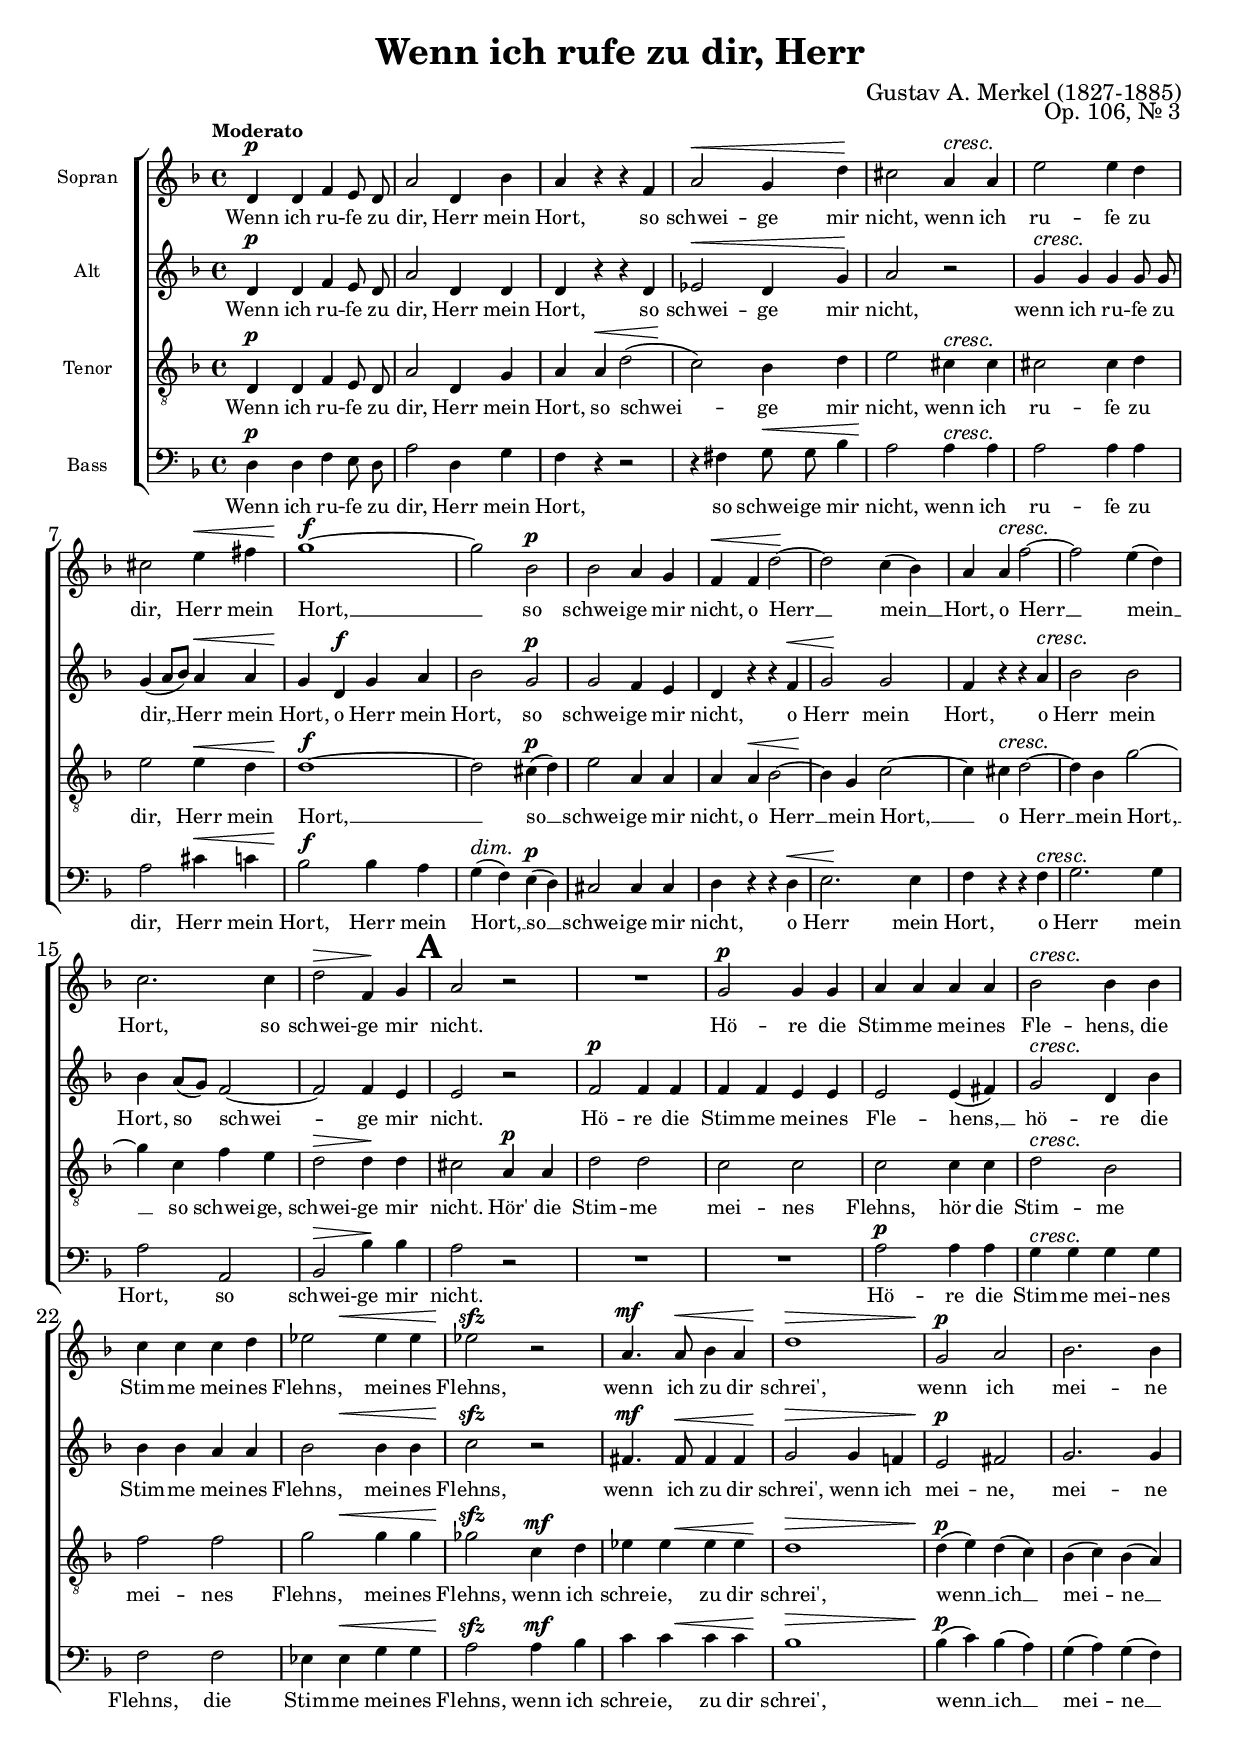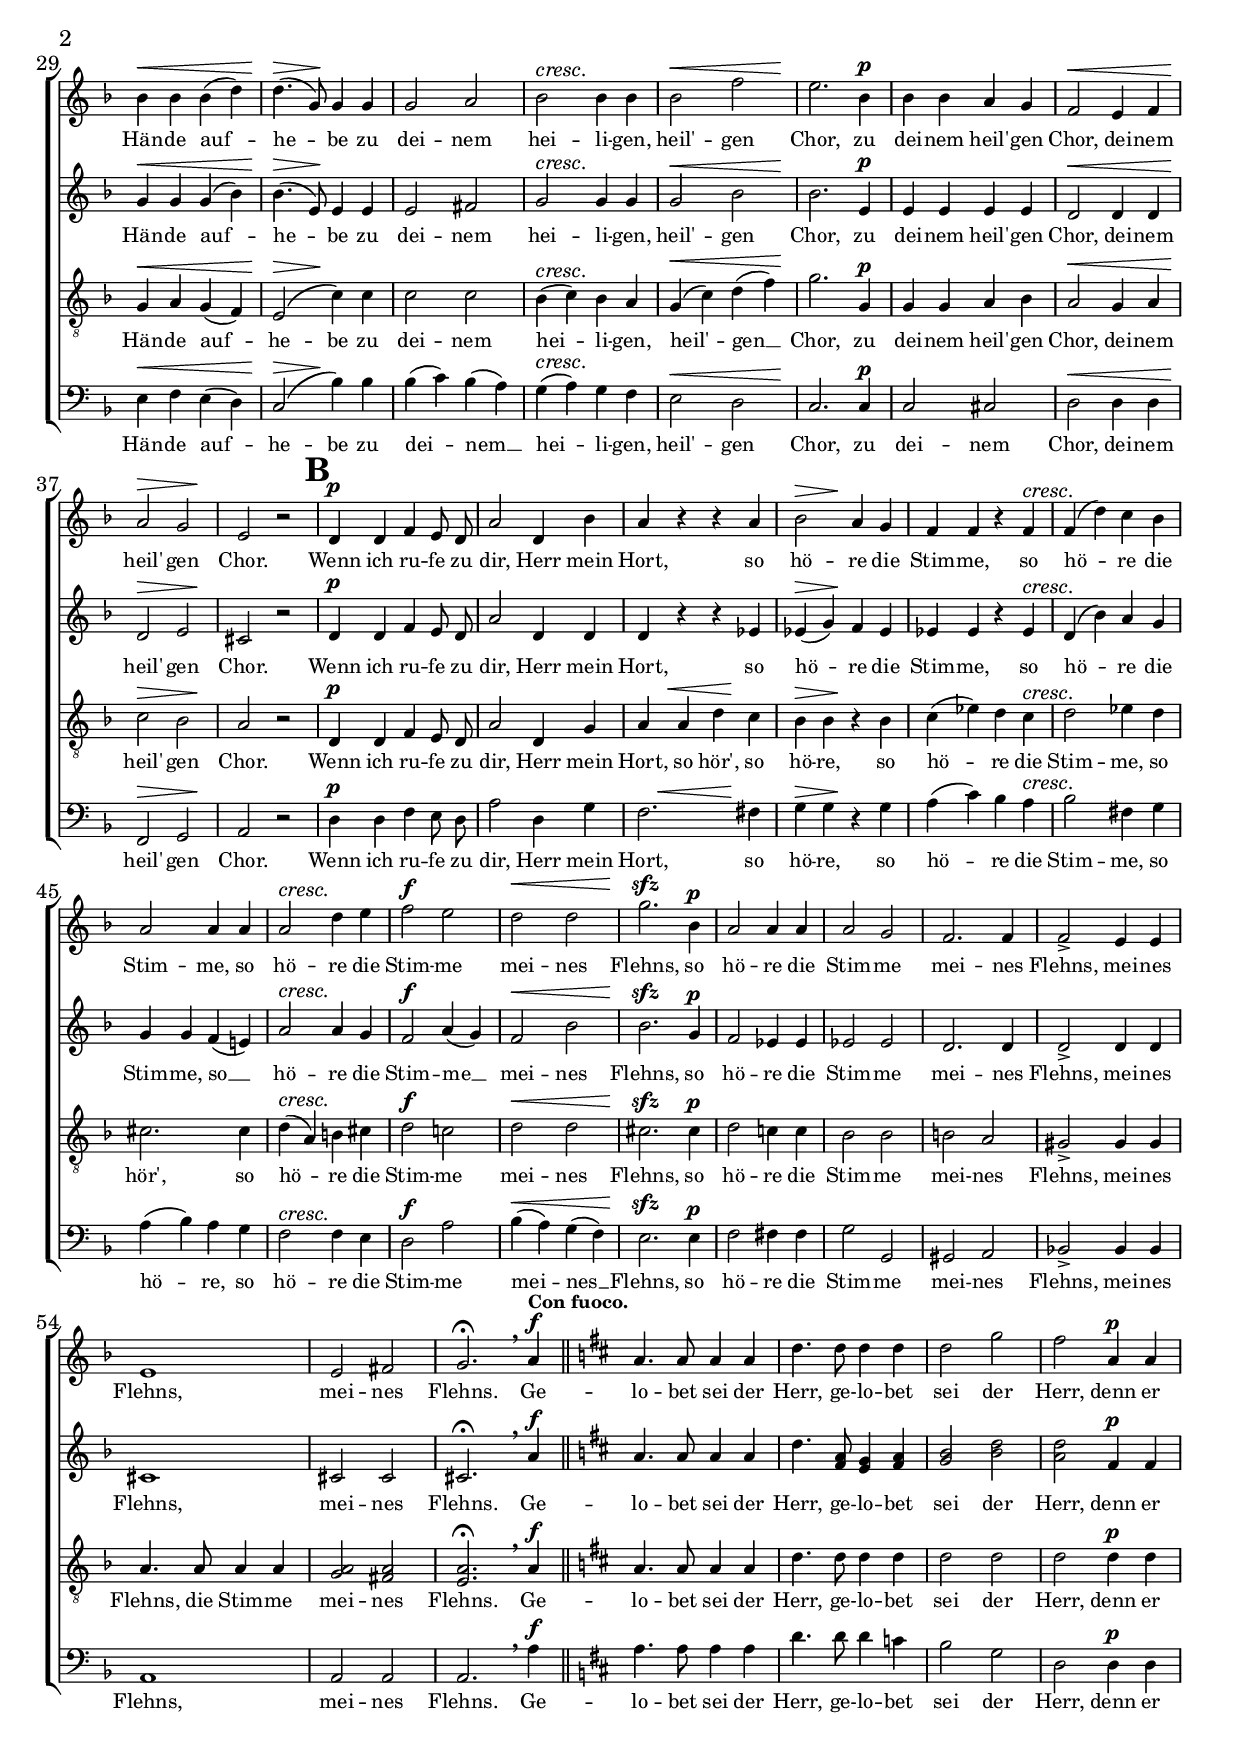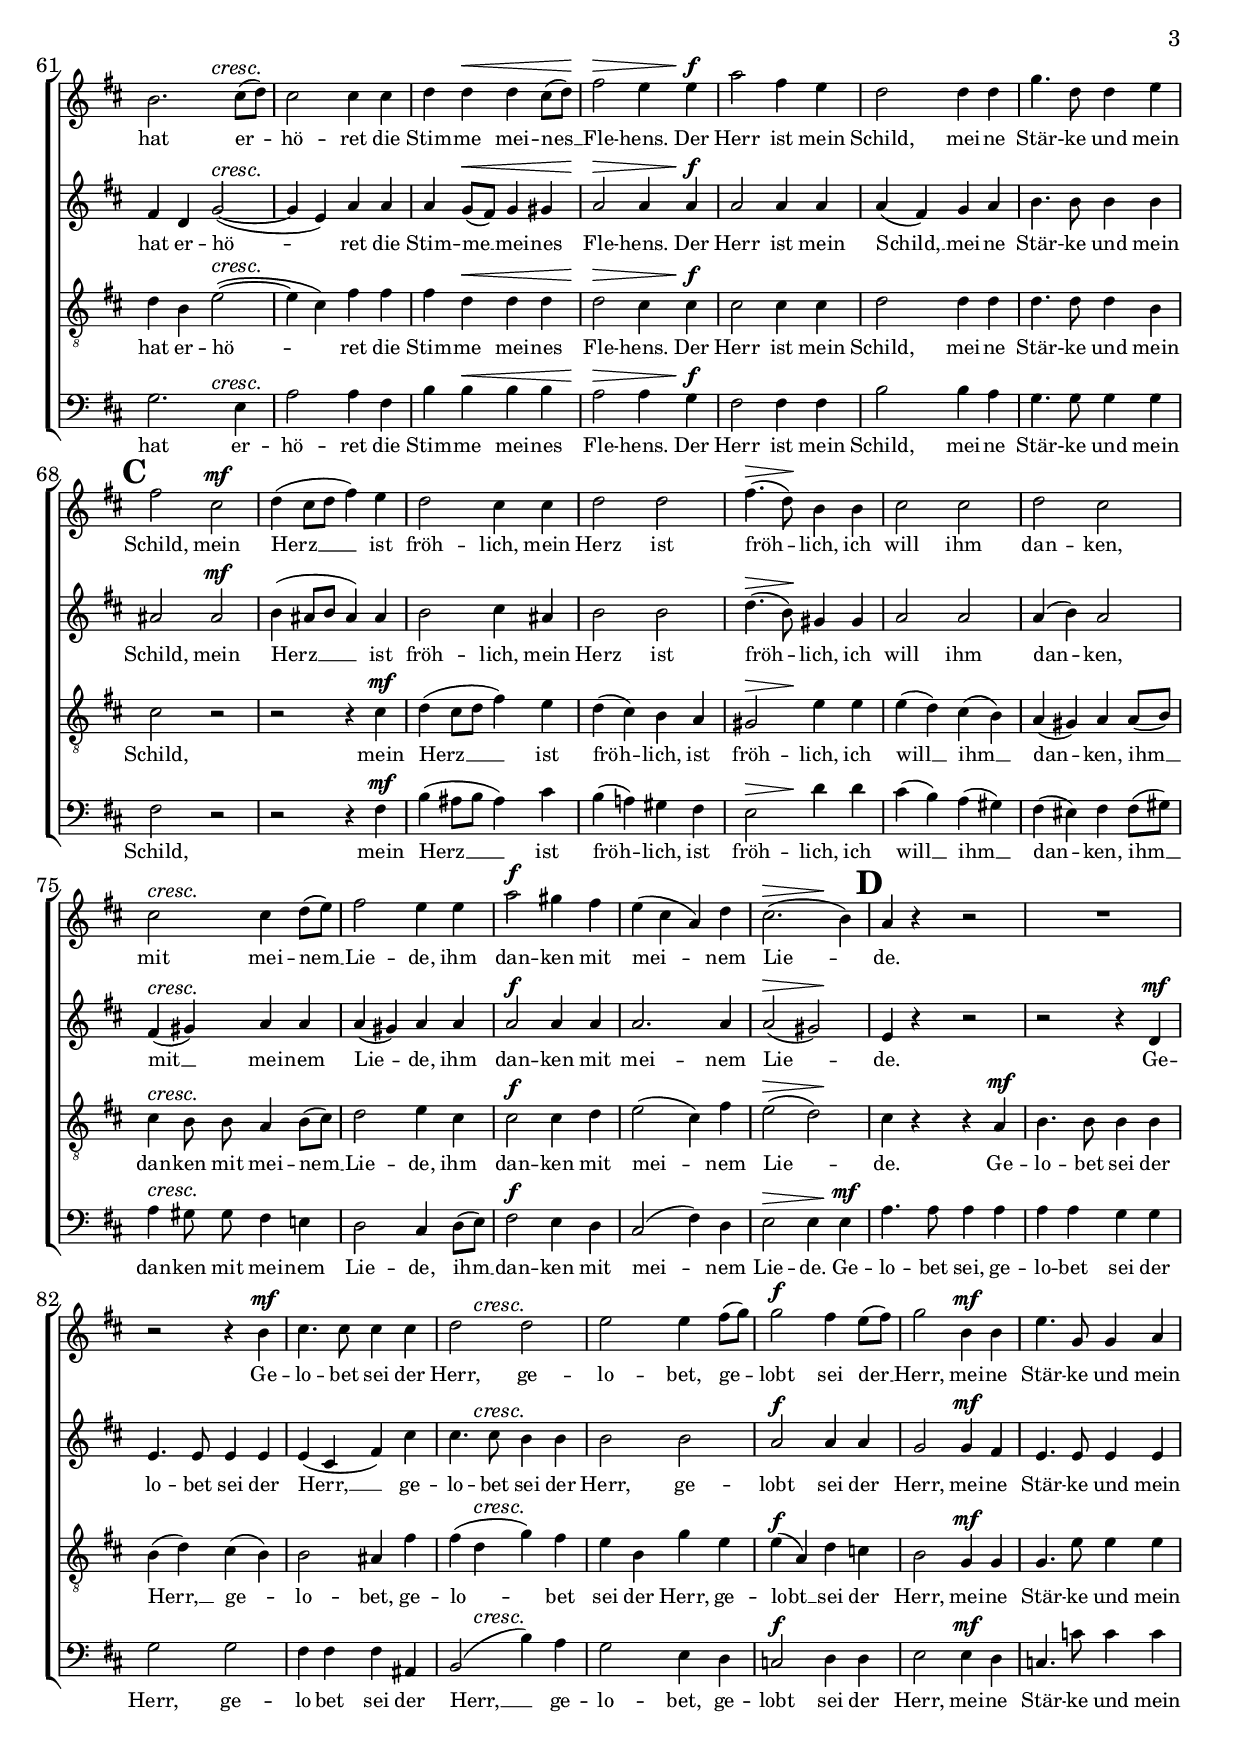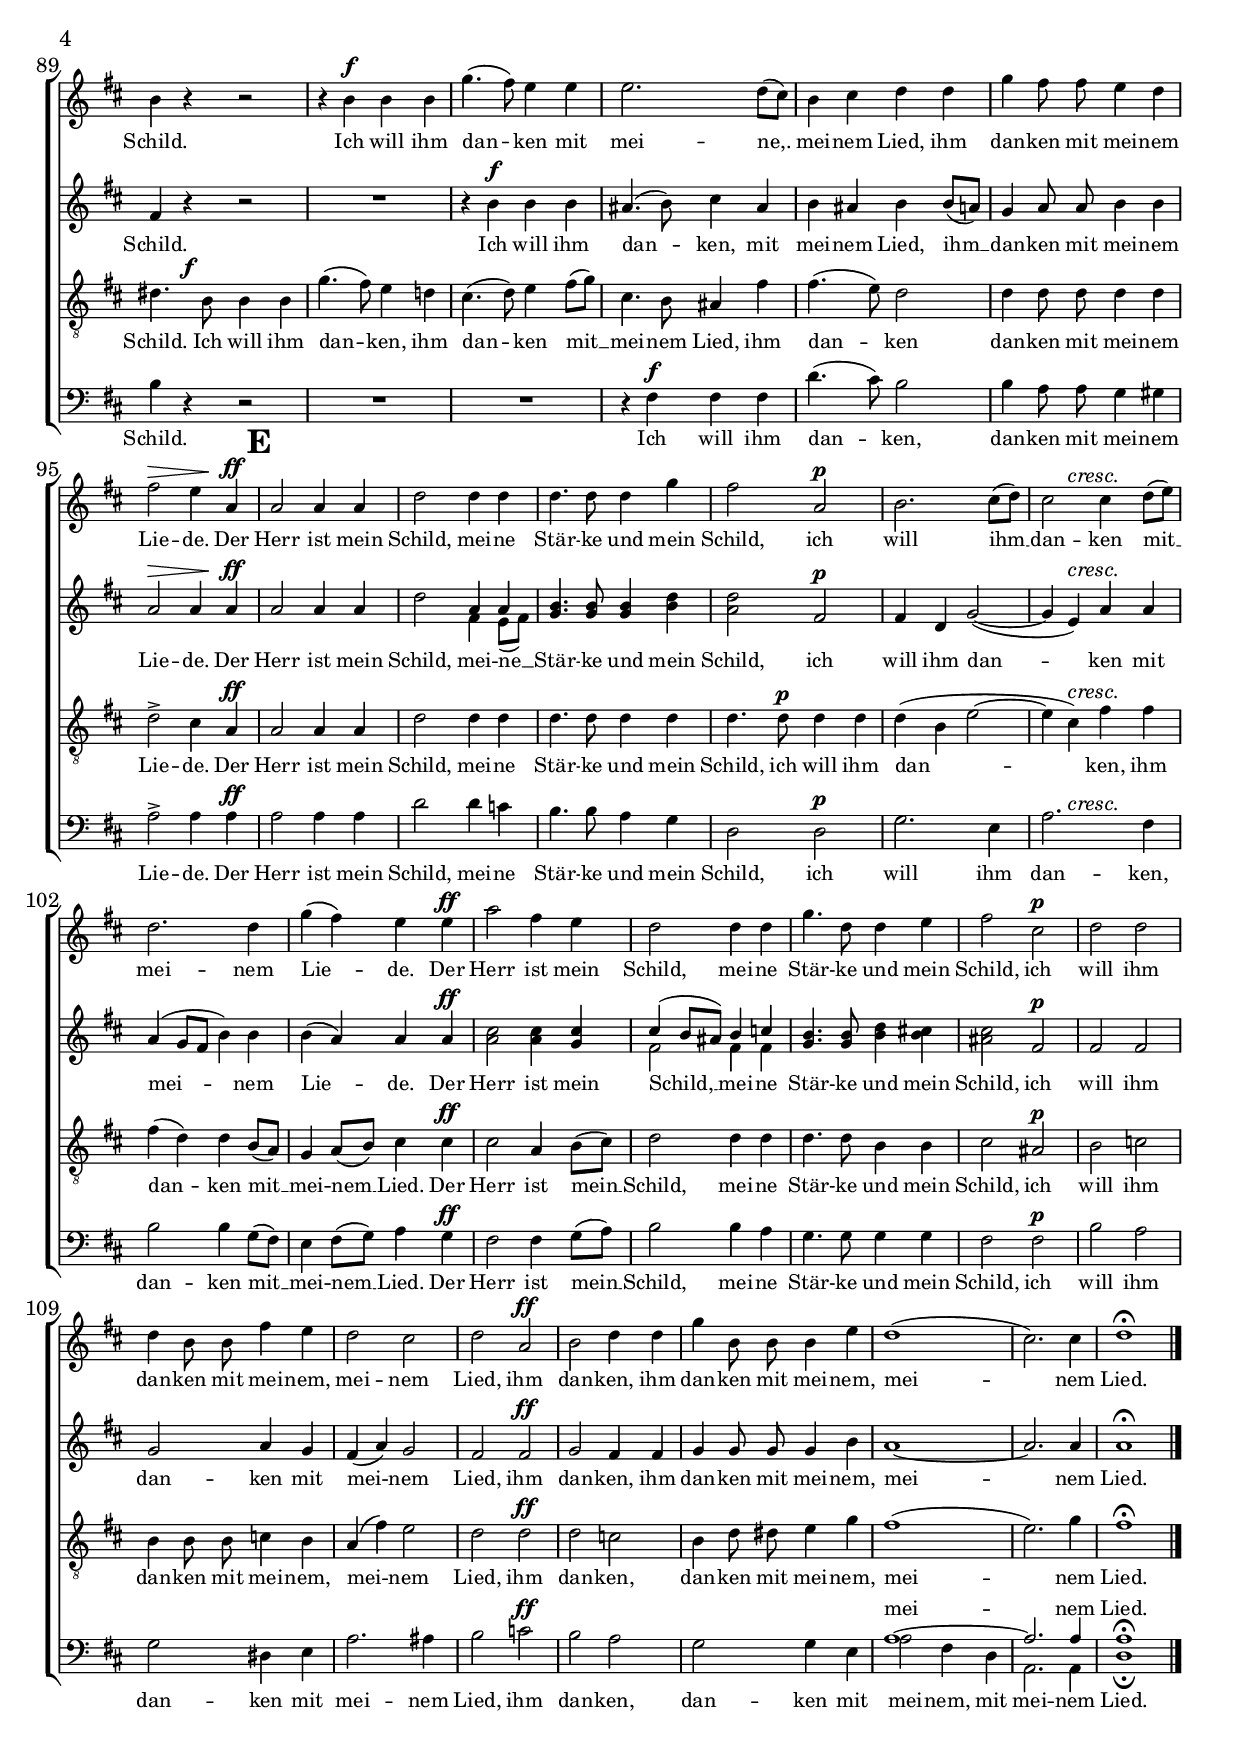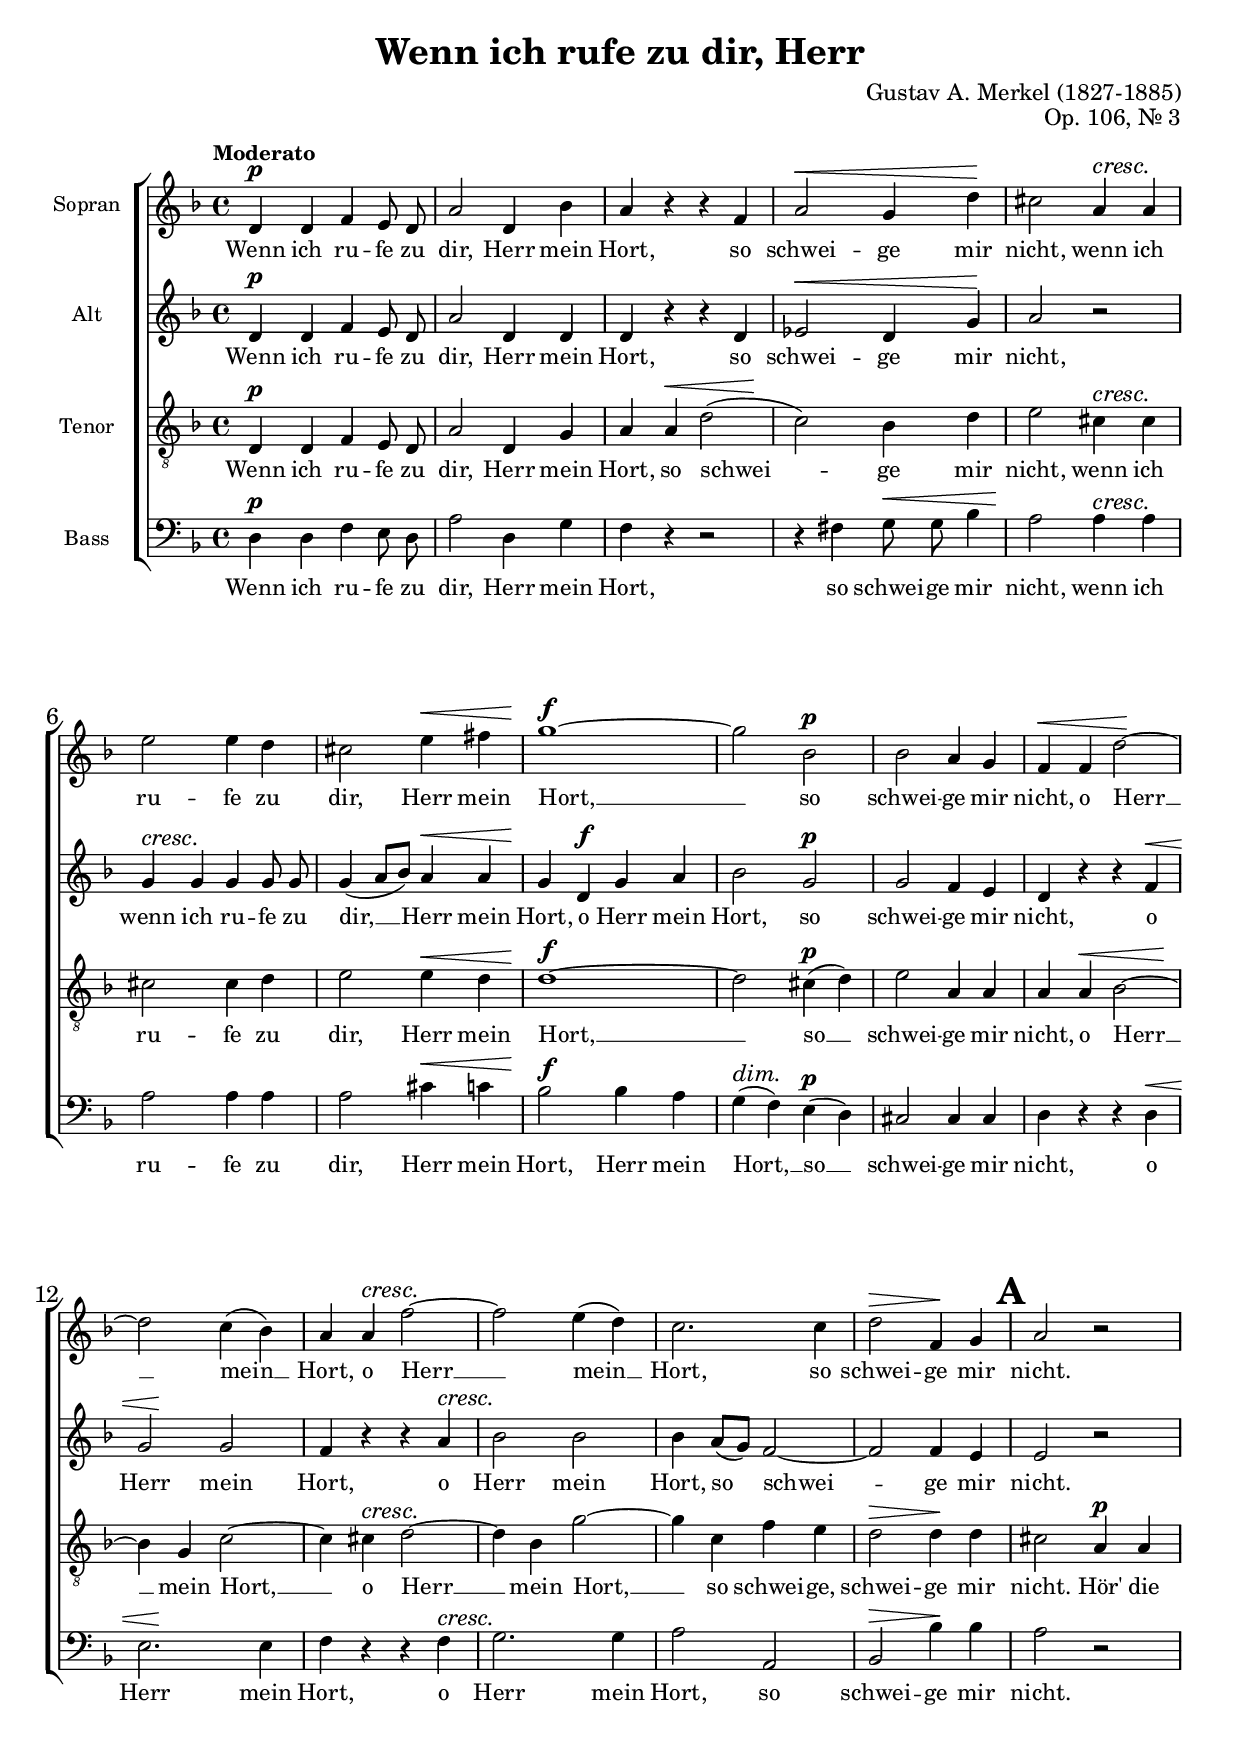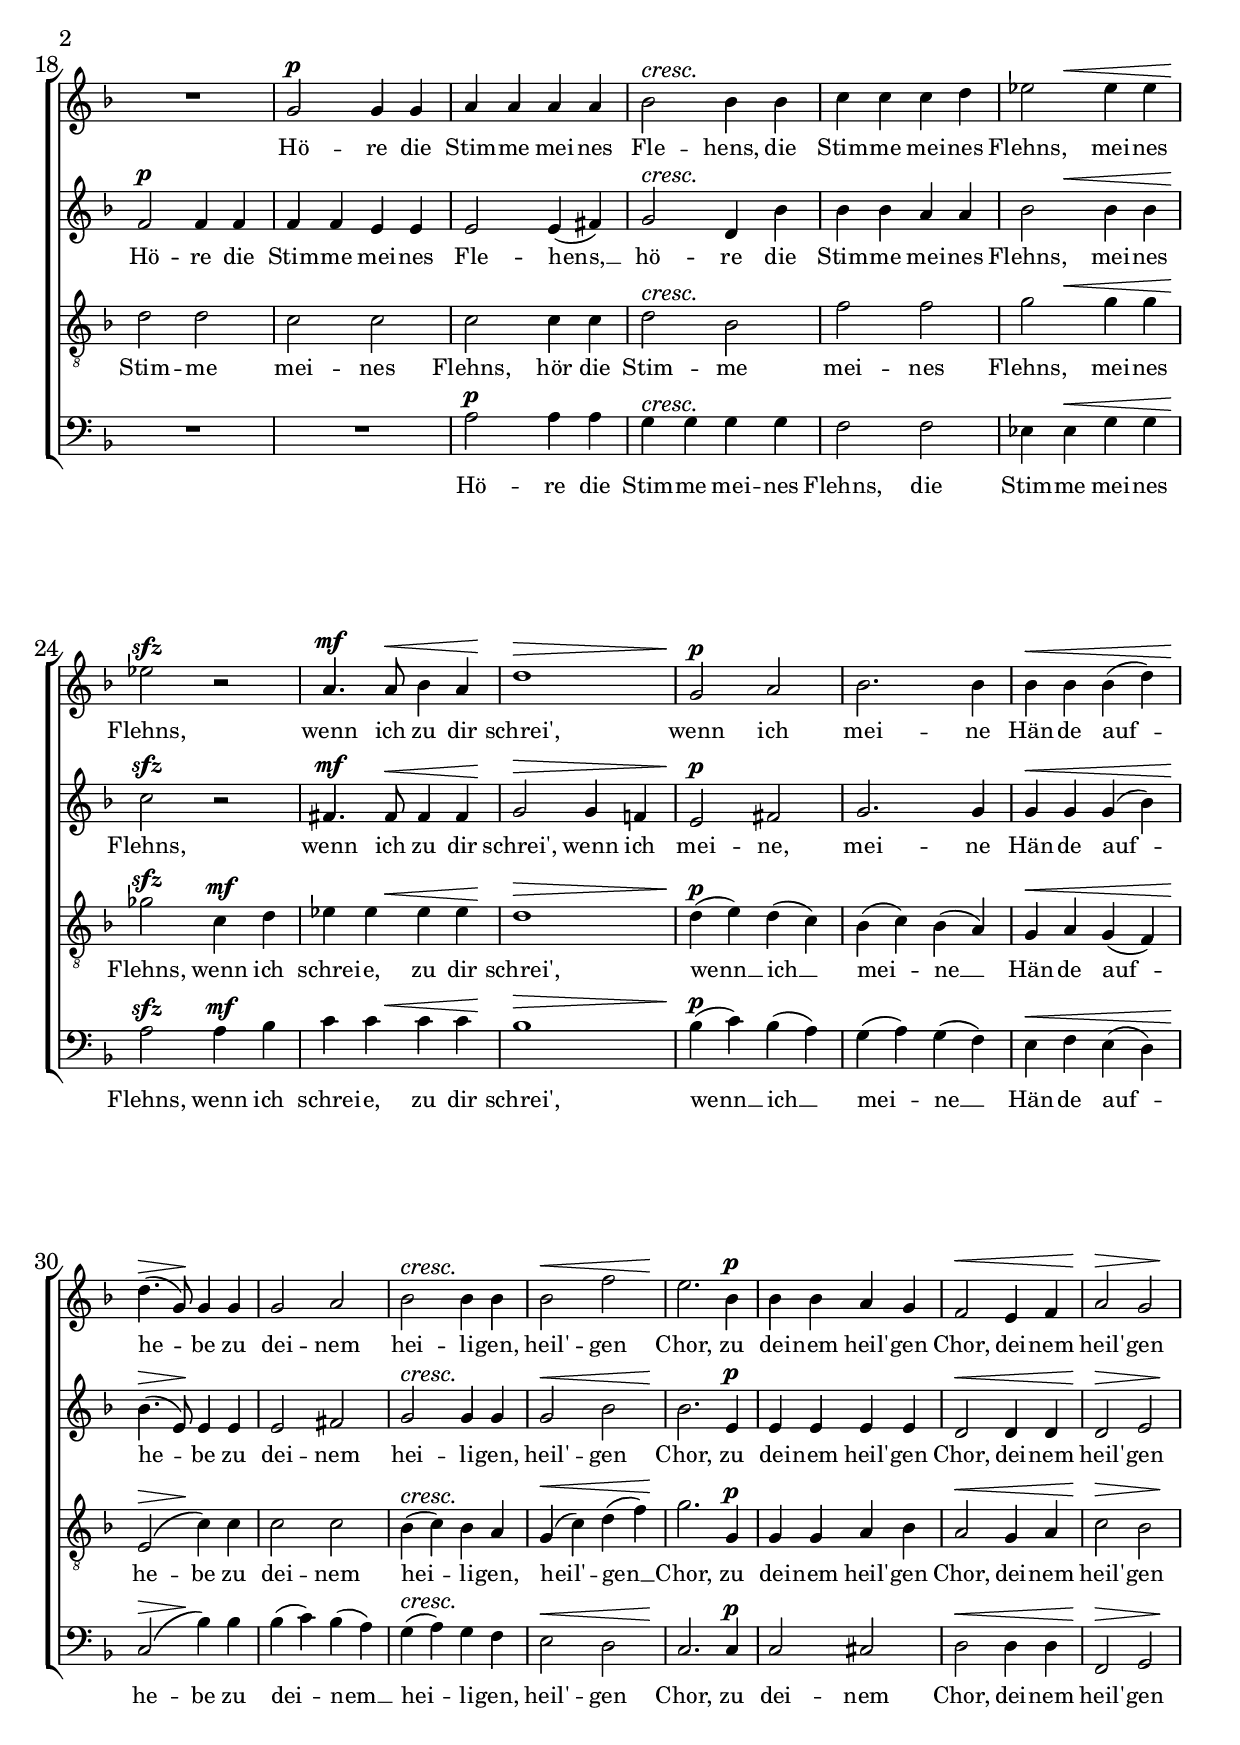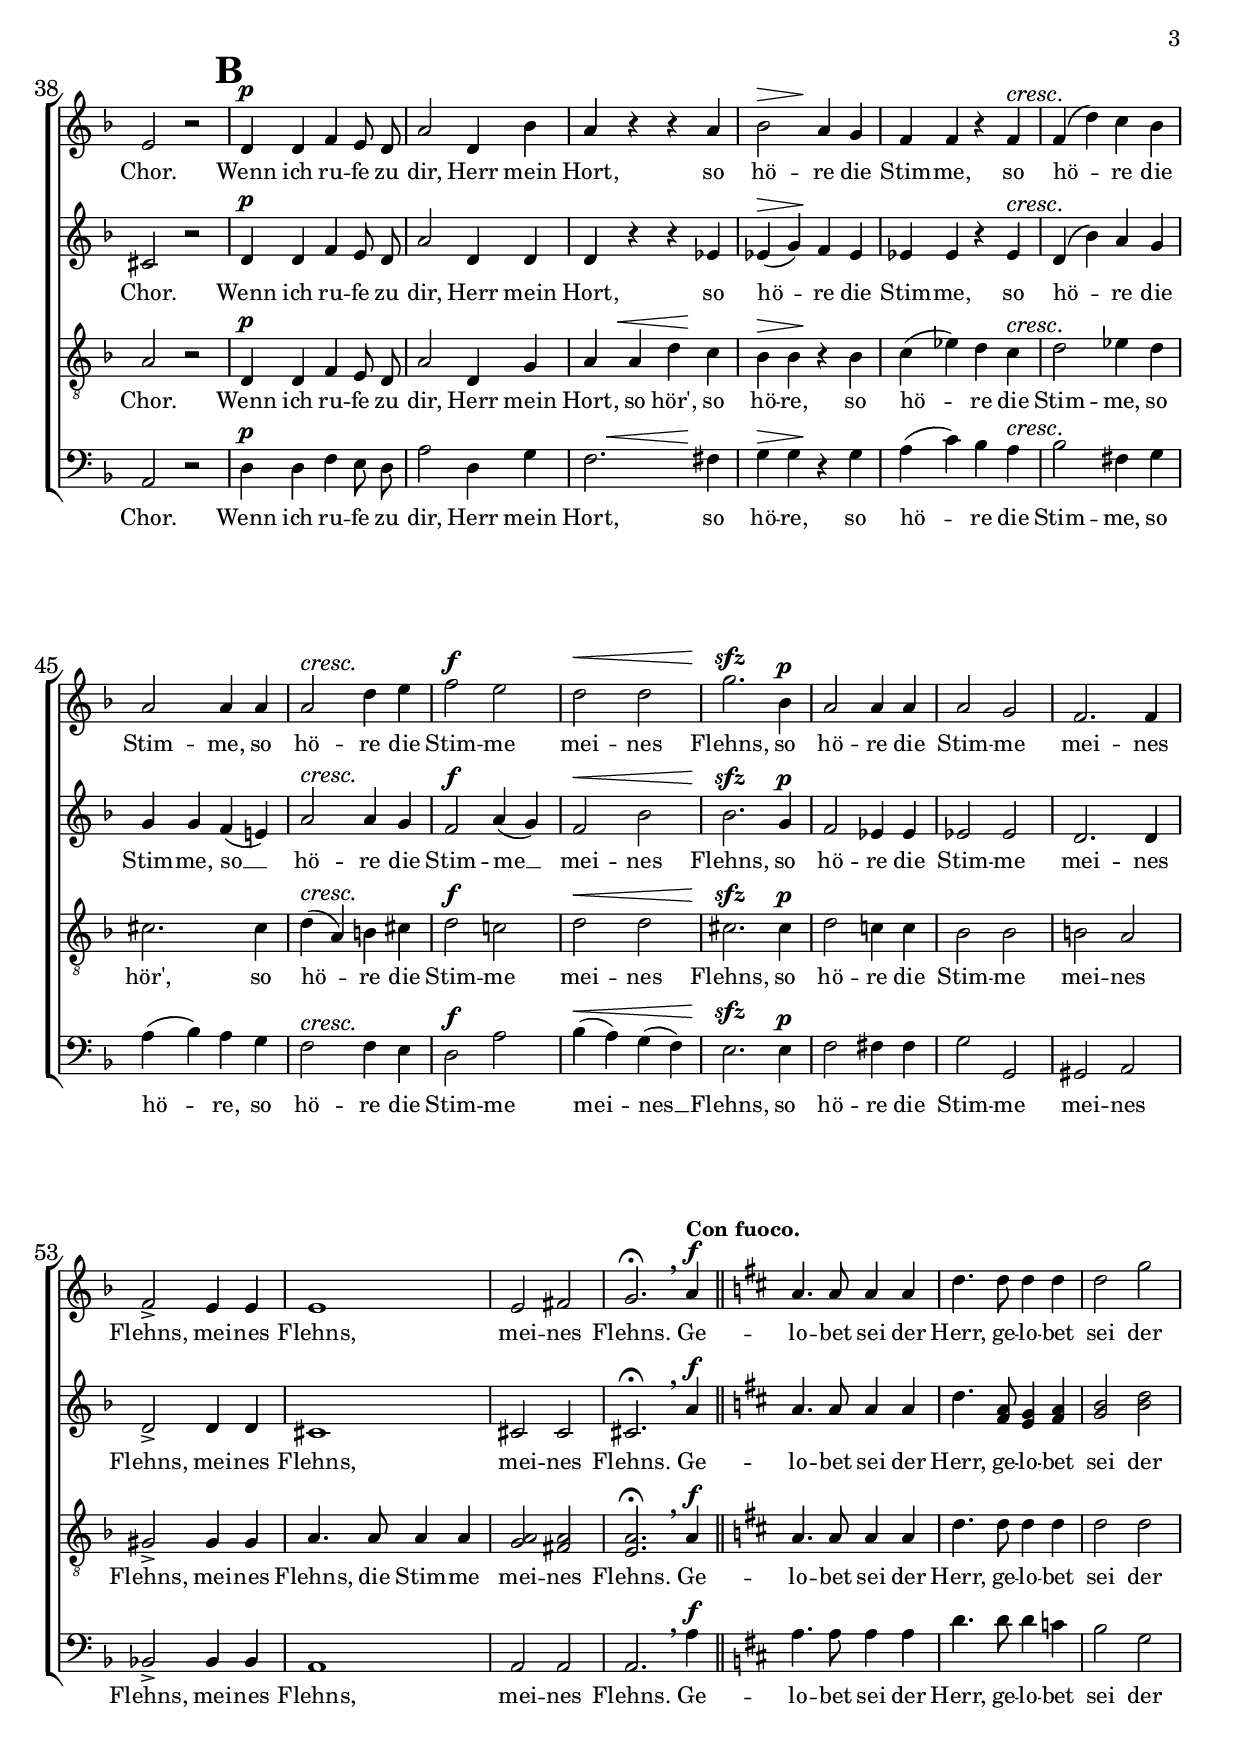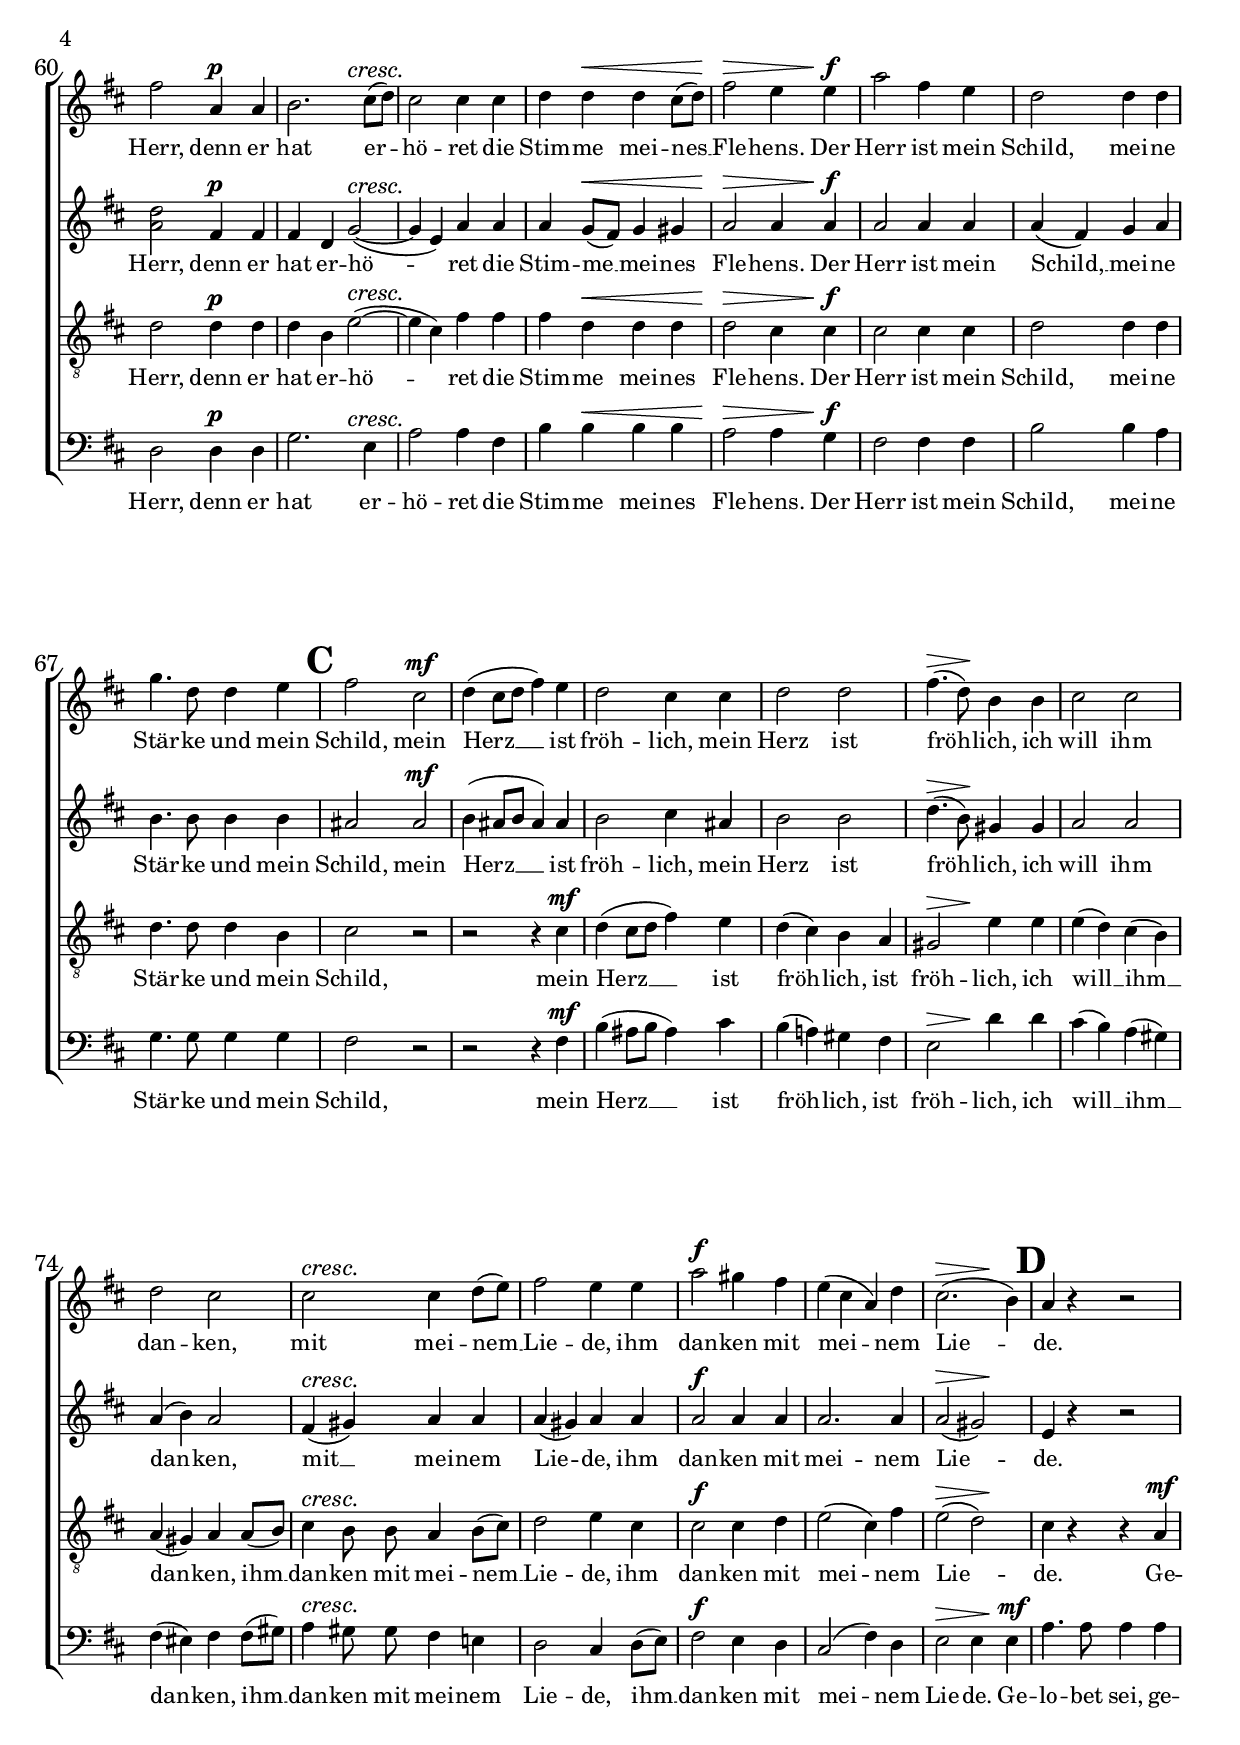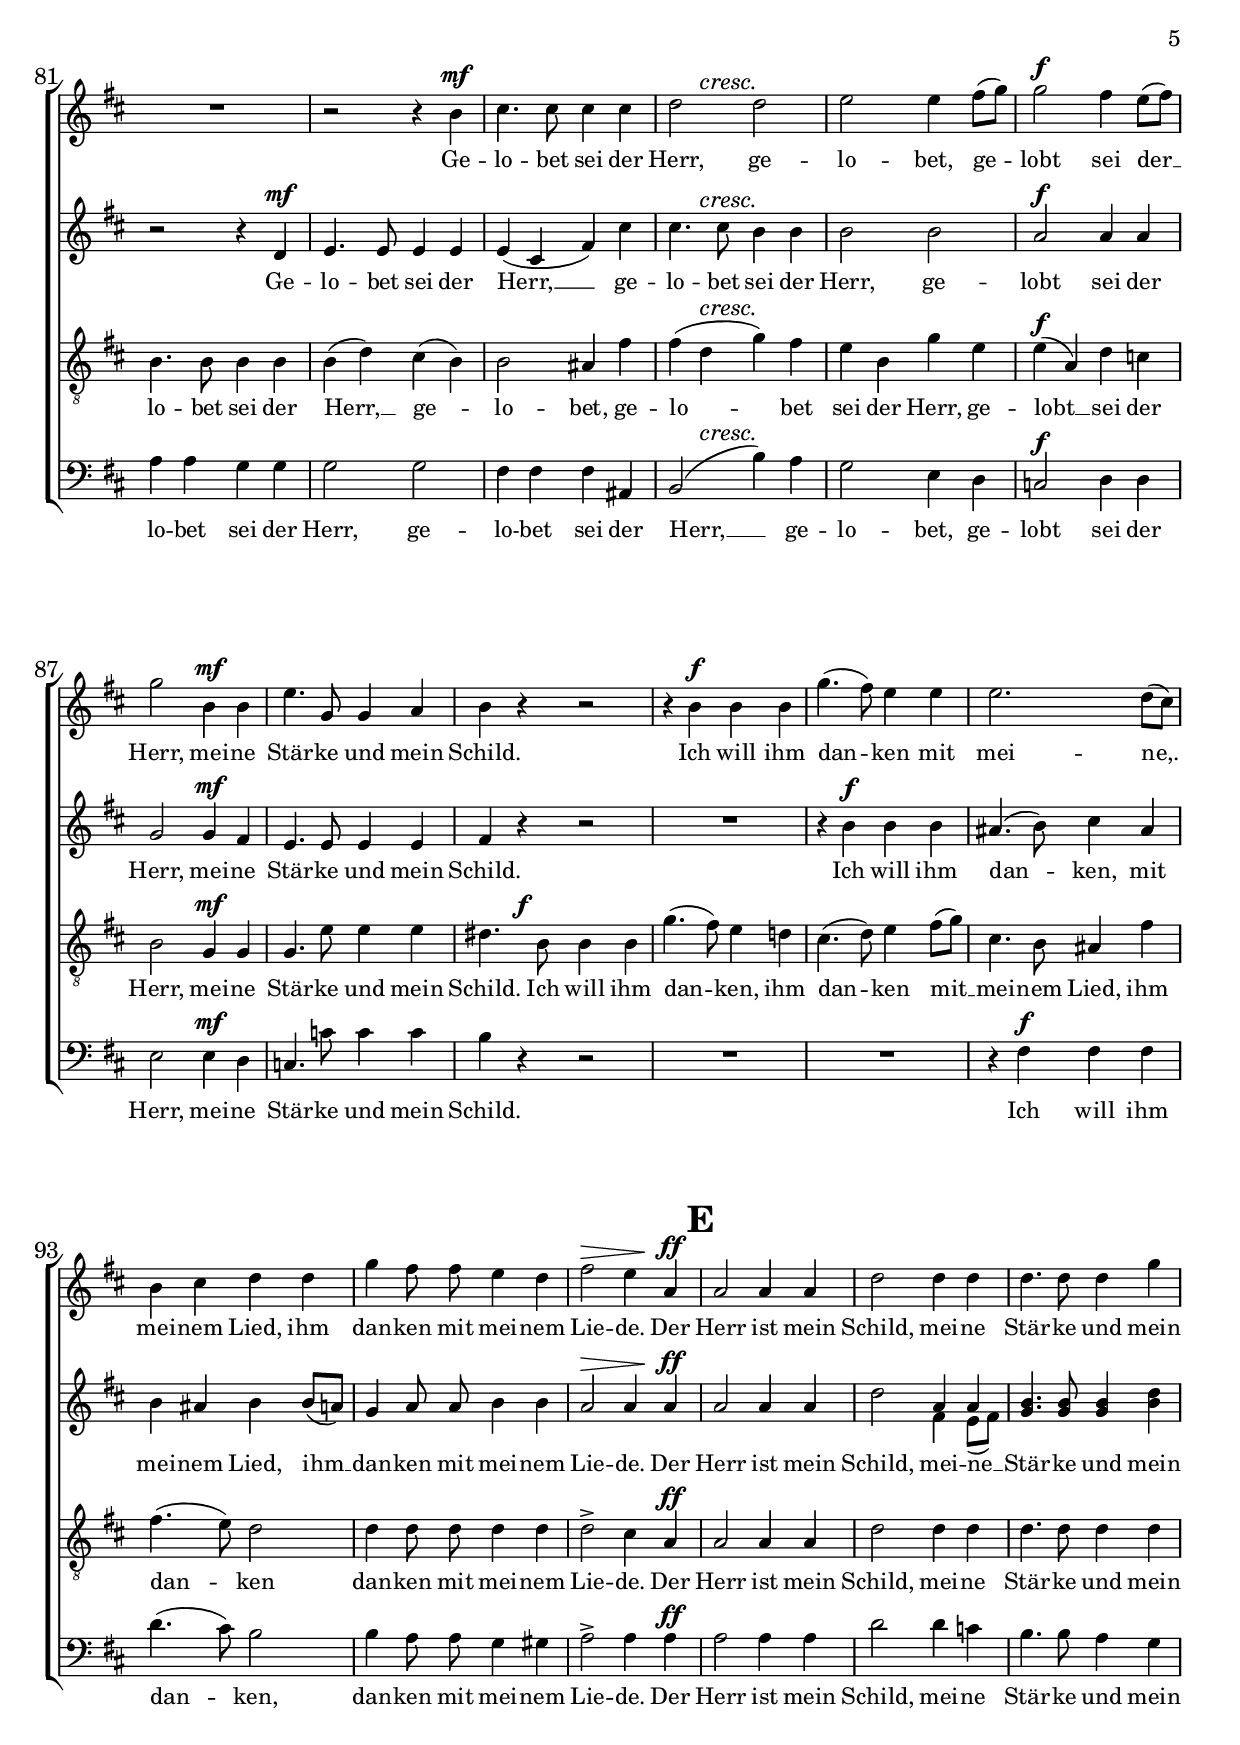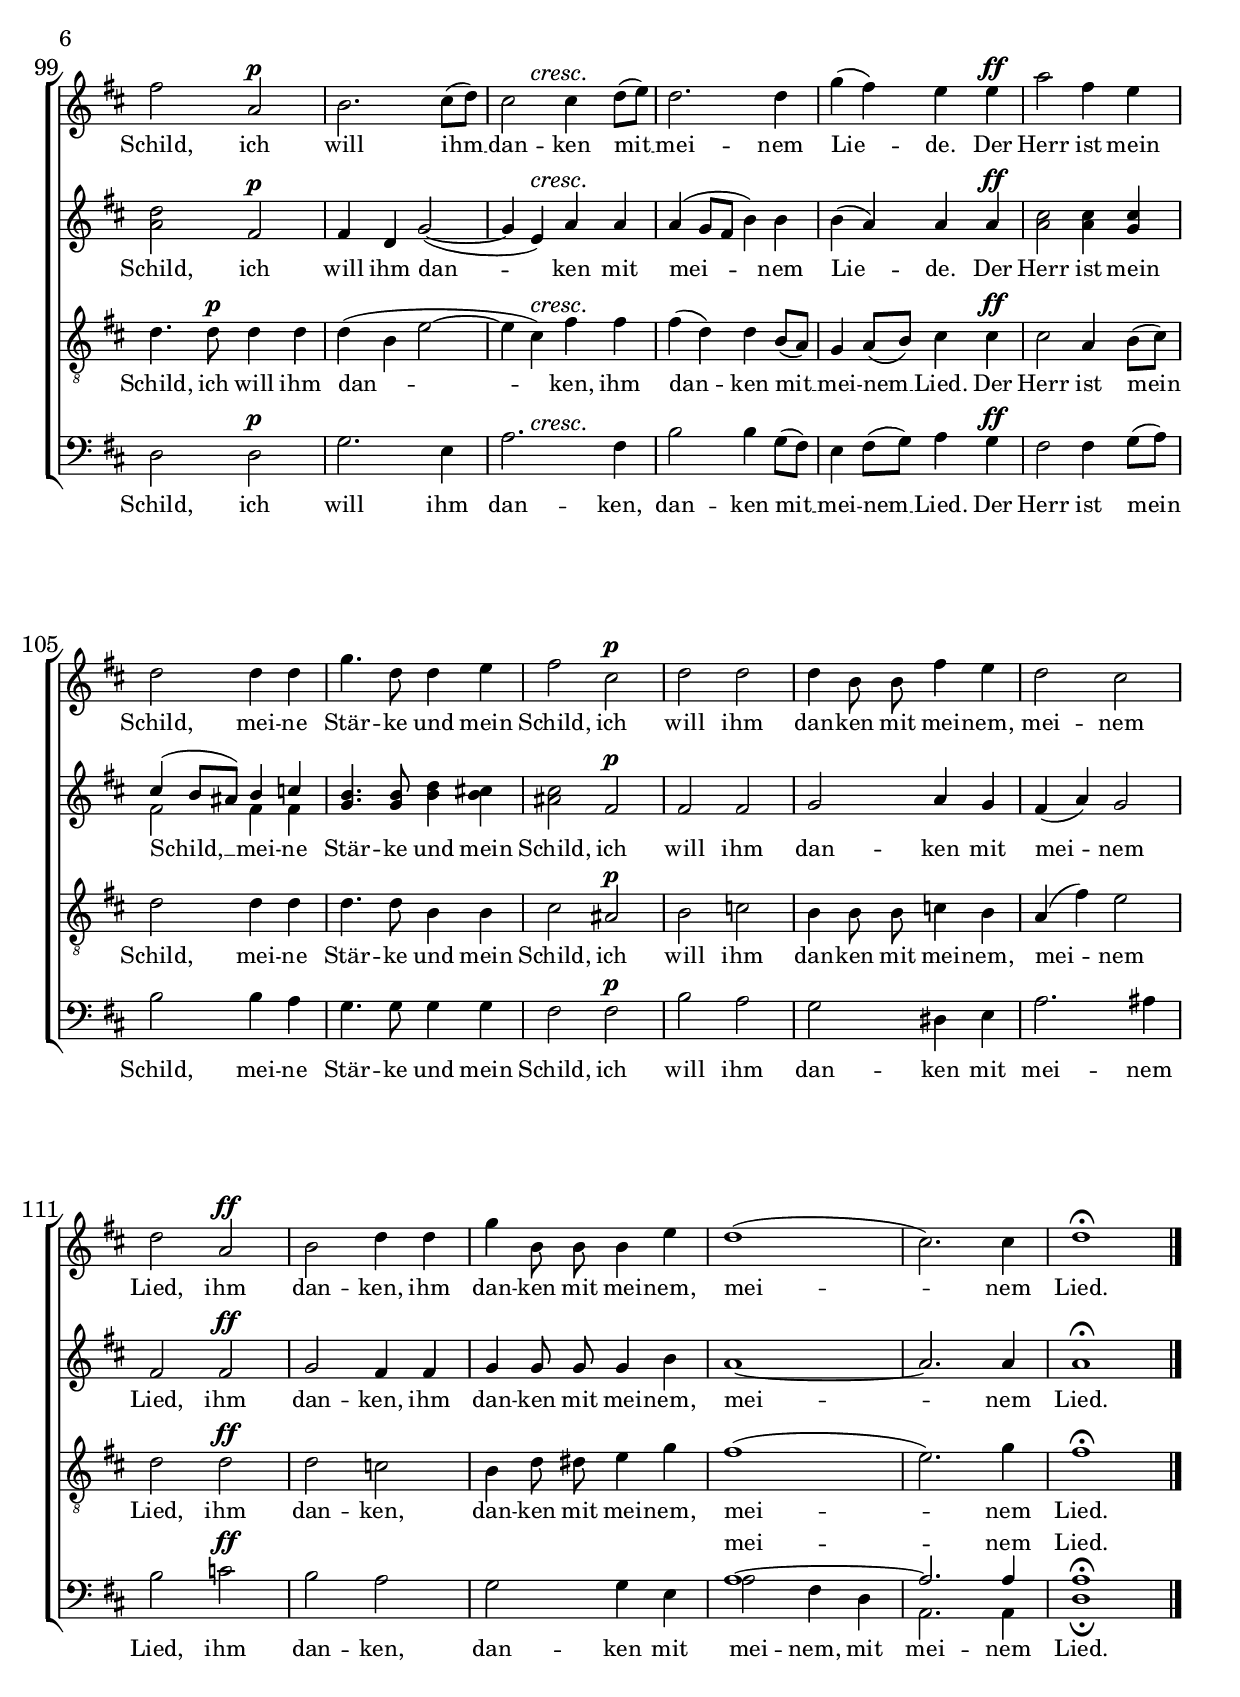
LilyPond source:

\version "2.22.1"

\header {
  title = "Wenn ich rufe zu dir, Herr"
  composer = "Gustav A. Merkel (1827-1885)"
  opus = "Op. 106, Nr. 3"
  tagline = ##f
}

\version "2.22.1"

global = {
  \key d \minor
  \time 4/4
  \dynamicUp
  \autoBeamOff
  \set Score.markFormatter = #format-mark-box-letters
  \override Score.RehearsalMark.font-size = #5
  \override DynamicTextSpanner.style = #'none
  \set Score.tempoHideNote = ##t  % Tempoangaben verbergen, nur für MIDI
}

dTutti = {
  \global
  \tempo "Moderato" 4=96  s1\p | s | \tag #'s \tag #'a \tag #'b {s} \tag #'t {s4 s2\< s8 s\!} |
  \tag #'s \tag #'a {s2.\< s16 s\! s8} \tag #'t {s1} \tag #'b {s2 s4.\< s16 s\! } | s2 \tag #'s \tag #'t \tag #'b {s2\cresc | s} \tag #'a { s2 | s2\cresc } s2 |
  
  s s4.\< s16 s\! | \tag #'s \tag #'t \tag #'b {s2\f} \tag #'a {s4 s\f} s2 | \tag #'s \tag #'a \tag #'t {s2} \tag #'b {s2\dim} s2\p | s1 |
  \tag #'s { s2\< s\! | s } \tag #'a \tag #'b { s2. s4\< | s8 s\! s4 s2 | s2. s4\cresc } \tag #'t { s4 s2\< s8 s\! | s2} \tag #'s \tag #'t { s2 | s4 s\cresc s2 } | s1 |
  s | \tag #'s \tag #'t \tag #'b {s2\> s16 s\! s8 s4 } \tag #'a {s1} | \mark \default s2 \tag #'s \tag #'b { s2 | s1 } \tag #'a { s2 | s1\p } \tag #'t {s2\p | s1 } |
  
  \tag #'s {s1\p | s} \tag #'a \tag #'t { s1*2 } \tag #'b { s1 | s\p } | s\cresc |
  s | s4 s2.\< | s2\sfz \tag #'s \tag #'a {s | s4\mf} \tag #'t \tag #'b {s2\mf | s4 } s8 s\< s4. s8\! |
  s1\> | s\p | s | s\< | s4.\> s8\! s2 |
  
  s1 | s\cresc | s2.\< s8 s\! | s2. s4\p | s1 |
  s1\< | s2.\> s4\! | s1 | \mark \default s\p | s |
  \tag #'s \tag #'a {s1} \tag #'t {s8. s16\< s4 s8 s\! s4} \tag #'b {s8 s\< s4 s8 s\! s4} | s4.\> s8\! s2 | s2. s4\cresc | s1 |
  
  s | s\cresc | s\f | s\< | s2.\sfz s4\p |
  s1*5 |
  s2. s8 s\! | s2. \breathe \tempo "Con fuoco." 4=132 s4\f \bar "||" \key d \major s1*2 |
  
  s1 | s2 s\p | s s\cresc | s1 |
  s4 s2.\< | s2.\> s4\f | s1*2 |
  s1 | \mark \default s2 \tag #'s \tag #'a { s2\mf | s1 } \tag #'t \tag #'b { s2 | s2. s4\mf } | s1 |
  
  s | s4.\> s8\! s2 | s1*2 |
  s1\cresc | s | s\f | s |
  s2\> s8 s\! \tag #'s \tag #'a \tag #'t { s4} \tag #'b {s4\mf} | \mark \default \tag #'s { s1*2 | s2. s4\mf } \tag #'a { s1 | s2. s4\mf | s1 } \tag #'t { s2. s4\mf | s1*2 } \tag #'b {s1*3} |
  
  s1 | s4 s2.\cresc | s1 | s\f |
  s2 s\mf | s1 | \tag #'s { s1 | s4 s\f s2} \tag #'a \tag #'b {s1*2} \tag #'t { s4 s2.\f | s1} |
  \tag #'s \tag #'t {s1*3} \tag #'a {s4 s2.\f | s1*2} \tag #'b {s1 | s4 s2.\f | s1} |
  
  s1 | \tag #'s \tag #'a {s2\> s8 s\!} \tag #'t \tag #'b { s2.} s4\ff | \mark \default s1*2 |
  s1 | \tag #'s \tag #'a \tag #'b {s2 s\p} \tag #'t {s4. s8\p s2} | s1 | s4 s2.\cresc |
  s1 | s2. s4\ff | s1 |
  
  s1*2 | s2 s\p | s1 |
  s1*2 | s2 s\ff | s1 |
  s1*4 \bar "|."
}

nSopran = \relative c' {
  \global
  d4 d f e8 d | a'2 d,4 bes' | a r r f |
  a2 g4 d' | cis2 a4 a | e'2 e4 d |
  
  cis2 e4 fis | g1~ | g2 bes, | bes a4 g |
  f f d'2~ | d c4( bes) | a a f'2~ | f e4( d) |
  c2. c4 | d2 f,4 g | a2 r | R1 |
  
  g2 g4 g | a a a a | bes2 bes4 bes |
  c c c d | es2 es4 es | es2 r | a,4. a8 bes4 a |
  d1 | g,2 a | bes2. bes4 | bes bes bes( d) | d4.( g,8) g4 g |
  
  g2 a | bes bes4 bes | bes2 f' | e2. bes4 | bes bes a g |
  f2 e4 f | a2 g | e r | d4 d f e8 d | a'2 d,4 bes' |
  a r r a | bes2 a4 g | f f r f | f( d') c bes |
  
  a2 a4 a | a2 d4 e | f2 e | d d | g2. bes,4 |
  a2 a4 a | a2 g | f2. f4 | f2-> e4 e | e1 |
  e2 fis | g2.\fermata a4 | a4. a8 a4 a | d4. d8 d4 d |
  
  d2 g | fis a,4 a | b2. cis8([ d]) | cis2 cis4 cis | 
  d d d cis8([ d]) | fis2 e4 e | a2 fis4 e | d2 d4 d |
  g4. d8 d4 e | fis2 cis | d4( cis8[ d] fis4) e | d2 cis4 cis |
  
  d2 d | fis4.( d8) b4 b | cis2 cis | d cis |
  cis cis4 d8([ e]) | fis2 e4 e | a2 gis4 fis | e( cis a) d |
  cis2.( b4) | a r r2 | R1 | r2 r4 b |
  
  cis4. cis8 cis4 cis | d2 d | e e4 fis8([ g])  | g2 fis4 e8([ fis]) |
  g2 b,4 b | e4. g,8 g4 a | b r r2 | r4 b b b |
  g'4.( fis8) e4 e | e2. d8([ cis]) | b4 cis d d |
  
  g fis8 fis e4 d | fis2 e4 a, | a2 a4 a | d2 d4 d |
  d4. d8 d4 g | fis2 a, | b2. cis8([ d]) | cis2 cis4 d8([ e]) |
  d2. d4 | g( fis) e e | a2 fis4 e |
  
  d2 d4 d | g4. d8 d4 e | fis2 cis | d d |
  d4 b8 b  fis'4 e | d2 cis | d a | b d4 d |
  g b,8 b b4 e | d1( | cis2.) cis4 | d1\fermata |
}

nAlt = \relative c' {
  \global
  d4 d f e8 d | a'2 d,4 d | d r r d |
  es2 d4 g | a2 r | g4 g g g8 g |
  
  g4( a8[ bes]) a4 a | g d g a | bes2 g | g f4 e |
  d r r f | g2 g | f4 r r a | bes2 bes |
  bes4 a8([ g]) f2~ | f f4 e | e2 r | f2 f4 f |
  
  f f e e | e2 e4( fis) | g2 d4 bes' |
  bes bes a a | bes2 bes4 bes | c2 r | fis,4. fis8 fis4 fis |
  g2 g4 f | e2 fis | g2. g4 | g g g( bes) | bes4.( e,8) e4 e |
  
  e2 fis | g g4 g | g2 bes | bes2. e,4 | e e e e |
  d2 d4 d | d2 e | cis r | d4 d f e8 d | a'2 d,4 d |
  d r r es | es( g) f es | es es r es | d( bes') a g |
  
  g g f( e!) | a2 a4 g | f2 a4( g) | f2 bes | bes2. g4 |
  f2 es4 es | es2 es | d2. d4 | d2-> d4 d | cis1 |
  cis2 cis | cis2.\fermata a'4 | a4. a8 a4 a | d4. <a fis>8 <g e>4 <a fis> |
  
  <b g>2 <d b> | <d a> fis,4 fis | fis d g2~( | g4 e) a a |
  a g8([ fis]) g4 gis | a2 a4 a | a2 a4 a | a( fis) g a |
  b4. b8 b4 b | ais2 ais | b4( ais8[ b] ais4) ais | b2 cis4 ais |
  
  b2 b | d4.( b8) gis4 gis | a2 a | a4( b) a2 |
  fis4( gis) a a | a( gis) a a | a2 a4 a | a2. a4 |
  a2( gis) | e4 r r2 | r r4 d | e4. e8 e4 e |
  
  e( cis fis) cis' | cis4. cis8 b4 b | b2 b | a a4 a |
  g2 g4 fis | e4. e8 e4 e | fis r r2 | R1 |
  r4 b b b | ais4.( b8) cis4 ais | b ais b b8([ a]) |
  
  g4 a8 a b4 b | a2 a4 a | a2 a4 a | d2 <<\new Voice {\voiceOne a4 a } {\voiceTwo fis e8([ fis])}>> \oneVoice |
  <b g>4. <b g>8 <b g>4 <d b> | <d a>2 fis, | fis4 d g2~( | g4 e) a a |
  a( g8[ fis] b4) b | b( a) a a | <a cis>2 <a cis>4 <g cis> |
  
  <<{\voiceOne cis4( b8[ ais]) b4 c} \new Voice {\voiceTwo fis,2 fis4 fis}>> \oneVoice | <g b>4. <g b>8 <b d>4 <b cis!> | <ais cis>2 fis | fis fis |
  g a4 g | fis( a) g2 | fis fis | g fis4 fis |
  g g8 g g4 b | a1~ | a2. a4 | a1\fermata |
}

nTenor = \relative c {
  \global
  d4 d f e8 d | a'2 d,4 g | a a d2( |
  c) bes4 d | e2 cis4 cis | cis2 cis4 d |
  
  e2 e4 d | d1~ | d2 cis4( d) | e2 a,4 a |
  a a bes2~ | bes4 g c2~ | c4 cis d2~ | d4 bes g'2~ |
  g4 c, f e | d2 d4 d | cis2 a4 a | d2 d |
  
  c c | c c4 c | d2 bes |
  f' f | g g4 g | ges2 c,4 d | es es es es |
  d1 | d4( e) d( c) | bes( c) bes( a) | g a g( f) | e2\( c'4\) c |
  
  c2 c | bes4( c) bes a | g( c) d( f ) | g2. g,4 | g g a bes |
  a2 g4 a | c2 bes | a r | d,4 d f e8 d | a'2 d,4 g |
  a a d c | bes bes r bes | c( es) d c | d2 es4 d |
  
  cis2. cis4 | d(a) b cis | d2 c! | d d | cis2. cis4 |
  d2 c!4 c | bes2 bes | b! a | gis-> gis4 gis | a4. a8 a4 a |
  <a g>2 <a fis> | <a e>2.\fermata a4 | a4. a8 a4 a | d4. d8 d4 d |
  
  d2 d | d d4 d | d b e2~( | e4 cis) fis fis |
  fis d d d | d2 cis4 cis | cis2 cis4 cis | d2 d4 d |
  d4. d8 d4 b | cis2 r | r r4 cis | d( cis8[ d] fis4) e |
  
  d( cis) b a | gis2 e'4 e | e( d) cis( b) | a( gis) a a8([ b]) |
  cis4 b8 b a4 b8([ cis]) | d2 e4 cis | cis2 cis4 d | e2( cis4) fis |
  e2( d) | cis4 r r a | b4. b8 b4 b | b( d) cis( b) |
  
  b2 ais4 fis' | fis( d g) fis | e b g' e | e( a,) d c |
  b2 g4 g | g4. e'8 e4 e | dis4. b8 b4 b | g'4.( fis8) e4 d |
  cis4.( d8) e4 fis8([ g])  | cis,4. b8 ais4 fis' | fis4.( e8) d2 |
  
  d4 d8 d d4 d | d2-> cis4 a | a2 a4 a | d2 d4 d |
  d4. d8 d4 d | d4. d8 d4 d | d( b e2~ | e4 cis) fis fis |
  fis( d) d b8([ a]) | g4 a8([ b]) cis4 cis | cis2 a4 b8([ cis]) |
  
  d2 d4 d | d4. d8 b4 b | cis2 ais | b c! |
  b4 b8 b c4 b | a( fis') e2 | d d | d c |
  b4 d8 dis e4 g | fis1( | e2.) g4 | fis1\fermata |
}

nBass = \relative c {
  \global
  d4 d f e8 d | a'2 d,4 g | f r r2 |
  r4 fis g8 g bes4 | a2 a4 a | a2 a4 a |
  
  a2 cis4 c | bes2 bes4 a | g( f) e( d) | cis2 cis4 cis |
  d r r d | e2. e4 | f r r f | g2. g4 |
  a2 a, | bes bes'4 bes | a2 r | R1 |
  
  R1 | a2 a4 a | g g g g |
  f2 f | es4 es g g | a2 a4 bes | c c c c |
  bes1 | bes4( c) bes( a) | g( a) g( f) | e f e( d) | c2\( bes'4\) bes |
  
  bes4( c) bes( a) | g( a) g f | e2 d | c2. c4 | c2 cis |
  d d4 d | f,2 g | a r | d4 d f e8 d | a'2 d,4 g |
  f2. fis4 | g g r g | a( c) bes a | bes2 fis4 g |
  
  a( bes) a g | f2 f4 e | d2 a' | bes4( a) g( f) | e2. e4 |
  f2 fis4 fis | g2 g, | gis a | bes!-> bes4 bes | a1 |
  a2 a | a2. a'4 | a4. a8 a4 a | d4. d8 d4 c |
  
  b2 g | d d4 d | g2. e4 | a2 a4 fis |
  b b b b | a2 a4 g | fis2 fis4 fis | b2 b4 a |
  g4. g8 g4 g | fis2 r | r r4 fis | b( ais8[ b] ais4) cis |
  
  b( a!) gis fis | e2 d'4 d | cis( b) a( gis) | fis( eis) fis fis8([ gis]) |
  a4 gis8 gis fis4 e | d2 cis4 d8([ e]) | fis2 e4 d | cis2( fis4) d |
  e2 e4 e | a4. a8 a4 a | a a g g | g2 g |
  
  fis4 fis fis ais, | b2( b'4) a | g2 e4 d | c2 d4 d |
  e2 e4 d | c4. c'8 c4 c | b r r2 | R1 |
  R1 | r4 fis fis fis | d'4.( cis8) b2 |
  
  b4 a8 a g4 gis | a2-> a4 a | a2 a4 a | d2 d4 c |
  b4. b8 a4 g | d2 d | g2. e4 | a2. fis4 |
  b2 b4 g8([ fis]) | e4 fis8([ g]) a4 g | fis2 fis4 g8([ a]) |
  
  b2 b4 a | g4. g8 g4 g | fis2 fis | b a |
  g dis4 e | a2. ais4 | b2 c | b a |
  g g4 e | <<\new Voice = "vBassI" {\voiceOne a1~ | a2. a4 | a1\fermata} {\voiceTwo a2 fis4 d | a2. a4 | d1\fermata}>> |
}

\version "2.22.1"

tTutti = \lyricmode {
  Wenn ich ru -- fe zu dir, Herr mein Hort, so
  schwei -- ge mir nicht, wenn ich ru -- fe zu
  
  \tag #'s \tag #'t \tag #'b { dir, } \tag #'a { dir, __ }  Herr mein \tag #'s \tag #'t { Hort, __  } \tag #'a { Hort, o Herr mein Hort, } \tag #'b { Hort, Herr mein Hort, __ so __ } \tag #'s \tag #'a { so } \tag #'t { so __ } schwei -- ge mir
  nicht, \tag #'s { \repeat unfold 2 {o Herr __ mein __ Hort, } so } \tag #'a \tag #'b {o Herr mein Hort, o Herr mein Hort, so } \tag #'t {o Herr __ mein Hort, __ o Herr __ mein Hort, __ so schwei -- ge, }
  schwei -- ge mir nicht. \tag #'t { Hör' } \tag #'s \tag #'a \tag #'b { Hö -- re }
  
  die Stim -- me mei -- nes \tag #'s { Fle -- hens, die Stim -- me mei -- nes Flehns, mei -- nes Flehns, } \tag #'a { Fle -- hens, __ hö -- re die Stim -- me mei -- nes Flehns, mei -- nes Flehns, } \tag #'t { Flehns, hör die Stim -- me mei -- nes Flehns, mei -- nes Flehns, } \tag #'b { Flehns, die Stim -- me mei -- nes Flehns, }
  wenn ich \tag #'t \tag #'b { schrei -- e, }  zu dir
  schrei', \tag #'s { wenn ich mei -- ne } \tag #'a { wenn ich mei -- ne, mei -- ne } \tag #'t \tag #'b { wenn __ ich __ mei -- ne __ } Hän -- de auf -- he -- be zu
  
  dei -- \tag #'s \tag #'a \tag #'t { nem } \tag #'b { nem __ } hei -- li -- gen, heil' -- \tag #'s \tag #'a \tag #'b { gen } \tag #'t { gen __ } Chor, zu dei -- nem \tag #'s \tag #'a \tag #'t { heil' -- gen } |
  Chor, dei -- nem heil' -- gen Chor. Wenn ich ru -- fe zu dir, Herr mein
  Hort, \tag #'t { so hör', } \tag #'s \tag #'a { so hö -- re die Stim -- me, so hö -- re die Stim -- me, } \tag #'t \tag #'b { so hö -- re, so hö -- re die Stim -- me, so } \tag #'t { hör', } \tag #'b { hö -- re, } 
  
  \tag #'s \tag #'t \tag #'b { so } \tag #'a { so __ } hö -- re die Stim -- \tag #'s \tag #'t \tag #'b { me } \tag #'a { me __ } mei -- \tag #'s \tag #'a \tag #'t { nes } \tag #'b { nes __ } Flehns, so
  hö -- re die Stim -- me mei -- nes Flehns, mei -- nes Flehns, \tag #'t { die Stim -- me }
  mei -- nes Flehns. Ge -- lo -- bet sei der Herr, ge -- lo -- bet
  
  sei der Herr, denn er hat er -- hö -- ret die
  Stim -- \tag #'s \tag #'t \tag #'b { me } \tag #'a { me __ } mei -- \tag #'s { nes __ } \tag #'a \tag #'t \tag #'b { nes } Fle -- hens. Der Herr ist mein \tag #'s \tag #'t \tag #'b { Schild, } \tag #'a { Schild, __ } mei -- ne
  Stär -- ke und mein Schild, mein Herz __ ist fröh -- lich, \tag #'s \tag #'a { mein Herz ist fröh -- lich, } \tag #'t \tag #'b { ist fröh -- lich, }
  
  ich \tag #'s \tag #'a { will ihm } \tag #'t \tag #'b { will __ ihm __ } dan -- ken, \tag #'t \tag #'b { ihm __ dan -- ken mit }
  \tag #'s { mit } \tag #'a { mit __ } \tag #'s \tag #'t { mei -- nem __ } \tag #'a \tag #'b { mei -- nem }  Lie -- de, \tag #'s \tag #'a \tag #'t { ihm } \tag #'b { ihm __ } dan -- ken mit mei -- nem
  Lie -- de. \tag #'s { Ge -- lo -- bet sei der Herr, ge -- lo -- bet, ge -- lobt sei der __ } \tag #'a { Ge -- lo -- bet sei der Herr, __ ge -- lo -- bet sei der Herr, ge -- lobt sei der } \tag #'t { Ge -- lo -- bet sei der Herr, __ ge -- lo -- bet, ge -- lo -- bet sei der Herr, ge -- lobt __ sei der } \tag #'b { Ge -- lo -- bet sei, ge -- lo -- bet sei der Herr, ge -- lo -- bet sei der Herr, __ ge -- lo -- bet, ge -- lobt sei der } 
  
  %
  Herr, mei -- ne Stär -- ke und mein Schild. Ich will ihm
  dan -- \tag #'s { ken mit mei -- ne,. mei -- nem Lied, ihm } \tag #'a { ken, mit mei -- nem Lied, ihm __ } \tag #'t { ken, ihm dan -- ken mit __ mei -- nem Lied, ihm dan -- ken } \tag #'b { ken, }
  
  dan -- ken mit mei -- nem Lie -- de. Der Herr ist mein Schild, mei -- \tag #'s \tag #'t \tag #'b { ne } \tag #'a { ne __ }
  Stär -- ke und mein Schild, ich will \tag #'s { ihm __ dan -- ken mit __ } \tag #'a \tag #'t \tag #'b { ihm } \tag #'a { dan -- ken mit } \tag #'t \tag #'b { dan -- ken, } \tag #'t { ihm }
  \tag #'s \tag #'a { mei -- nem Lie -- de. } \tag #'t \tag #'b { dan -- ken mit __ mei -- nem __ Lied. } Der Herr ist \tag #'s \tag #'a { mein } \tag #'t \tag #'b { mein __ }
  
  \tag #'s \tag #'t \tag #'b { Schild, } \tag #'a { Schild, __ } mei -- ne Stär -- ke und mein Schild, ich will ihm
  dan -- ken mit \tag #'s \tag #'t { mei -- nem, } mei -- nem Lied, ihm dan -- ken, \tag #'s \tag #'a { ihm }
  dan -- ken mit mei -- nem, \tag #'b { mit } mei -- nem Lied.
}

\version "2.22.1"

chormidi = \with {midiInstrument = "choir aahs"}

sSopran = 
  \new Staff  = "zSopran"
    \with {
      instrumentName = "Sopran"
      \chormidi
      \consists "Merge_rests_engraver"
    } 
    <<
      \keepWithTag #'s \dTutti
      { 
        \new Voice = "vSopran" {\nSopran}
      }
      \new Lyrics \lyricsto "vSopran" {\keepWithTag #'s \tTutti}
    >>

sAlt = 
  \new Staff  = "zAlt"
    \with {
      instrumentName = "Alt"
      \chormidi
      \consists "Merge_rests_engraver"
    } 
    <<
      \keepWithTag #'a \dTutti
      { 
        \new Voice = "vAlt" {\nAlt}
      }
      \new Lyrics \lyricsto "vAlt" {\keepWithTag #'a \tTutti}
    >>

sTenor = 
  \new Staff  = "zTenor"
    \with {
      instrumentName = "Tenor"
      \chormidi
      \consists "Merge_rests_engraver"
    } 
    <<
      \keepWithTag #'t \dTutti
      { 
        \new Voice = "vTenor" {\clef "violin_8" \nTenor}
      }
      \new Lyrics \lyricsto "vTenor" {\keepWithTag #'t \tTutti}
    >>

sBass = 
  \new Staff  = "zBass"
    \with {
      instrumentName = "Bass"
      \chormidi
      \consists "Merge_rests_engraver"
    } 
    <<
      \keepWithTag #'b \dTutti
      { 
        \new Voice = "vBass" {\clef bass \nBass}
      }
      \new Lyrics \with {alignAboveContext = "zBass"} \lyricsto "vBassI" { mei -- nem Lied. }
      \new Lyrics \lyricsto "vBass" {\keepWithTag #'b \tTutti}
    >>

    

\book {
  \bookOutputSuffix "4pages-smaller"
  \paper {
    #(set-paper-size "a4")
    systems-per-page = 4
    page-count = 4
  }
  \score {
    \new ChoirStaff <<
      \accidentalStyle Score.modern
      \sSopran
      \sAlt
      \sTenor
      \sBass
    >>
    \layout {
      #(layout-set-staff-size 16) 
      \override Score.BarNumber.font-size = #1
    }
    \midi { }
  }
}

\book {
  \bookOutputSuffix "6pages-bigger"
  \paper {
    #(set-paper-size "a4")
    page-count = 6
  }
  \score {
    \new ChoirStaff <<
      \accidentalStyle Score.modern
      \sSopran
      \sAlt
      \sTenor
      \sBass
    >>
    \layout {
      #(layout-set-staff-size 18) 
      \override Score.BarNumber.font-size = #1
    }
    \midi { }
  }
}